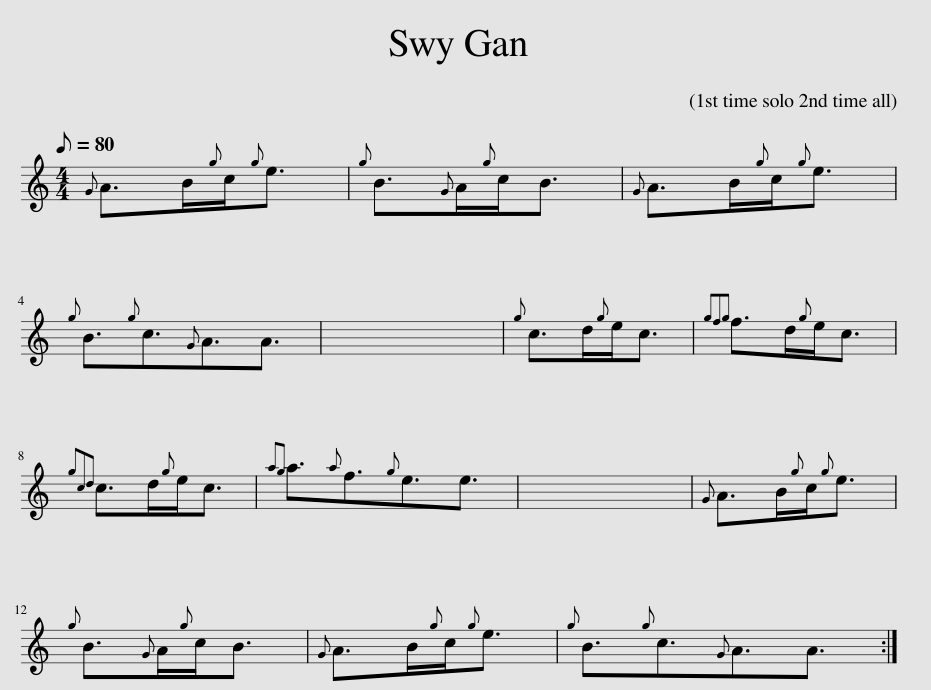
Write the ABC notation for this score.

X:1
L:1/8
Q:1/8=80
M:4/4
I:linebreak $
K:C
V:1 treble
V:1
{G} A>B{g}c/{g}e3/2 |{g} B3/2{G}A/{g}c<B |{G} A>B{g}c/{g}e3/2 |${g} B3/2{g}c3/2{G}A3/2A3/2 | x8 | %5
{g} c>d{g}e<c |{gfg} f>d{g}e<c |${gcd} c>d{g}e<c |{ag} a3/2{a}f3/2{g}e3/2e3/2 | x8 | %10
{G} A>B{g}c/{g}e3/2 |${g} B3/2{G}A/{g}c<B |{G} A>B{g}c/{g}e3/2 |{g} B3/2{g}c3/2{G}A3/2A3/2 :| %14
